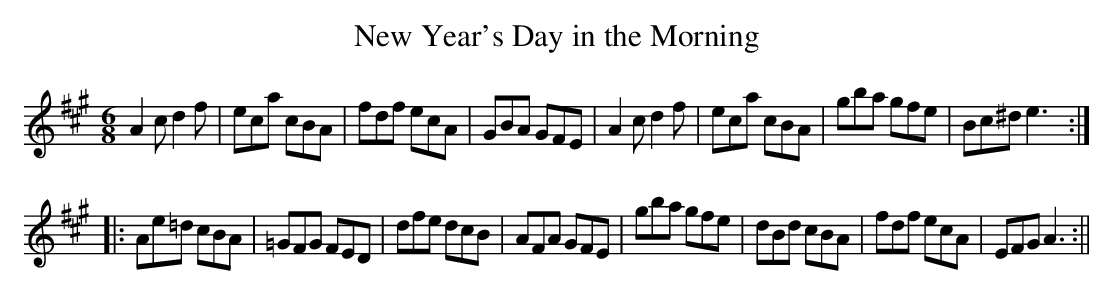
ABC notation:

X:1
T:New Year's Day in the Morning
M:6/8
L:1/8
K:A
A2c d2f|eca cBA|fdf ecA|GBA GFE|A2c d2f|eca cBA|gba gfe|Bc^d e3:|
|:Ae=d cBA|=GFG FED|dfe dcB|AFA GFE|gba gfe|dBd cBA|fdf ecA|EFG A3:||
